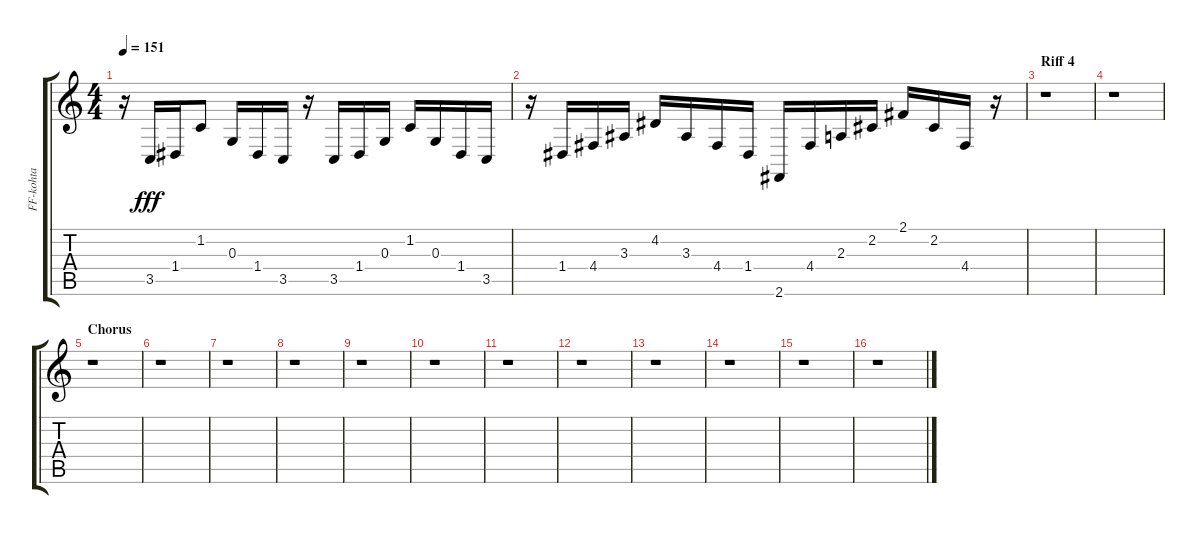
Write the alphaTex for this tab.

\track ("FF-kohta" "FF-kohta") {instrument lead8bassandlead}
\staff {score tabs}
\tuning (E4 B3 G3 D3 A2 E2) {hide}
\ts (4 4)
\tempo 151
\clef g2
\ks c
r.16{dy fff} 3.5.16 1.4.16 1.2.8 0.3.16 1.4.16 3.5.16 r.16 3.5.16 1.4.16 0.3.16 1.2.16 0.3.16 1.4.16 3.5.16 |
r.16 1.4.16 4.4.16 3.3.16 4.2.16 3.3.16 4.4.16 1.4.16 2.6.16 4.4.16 2.3.16 2.2.16 2.1.16 2.2.16 4.4.16 r.16 |
\section ("" "Riff 4")
r.1 |
r.1 |
\section ("" "Chorus")
r.1 |
r.1 |
r.1 |
r.1 |
r.1 |
r.1 |
r.1 |
r.1 |
r.1 |
r.1 |
r.1 |
r.1
